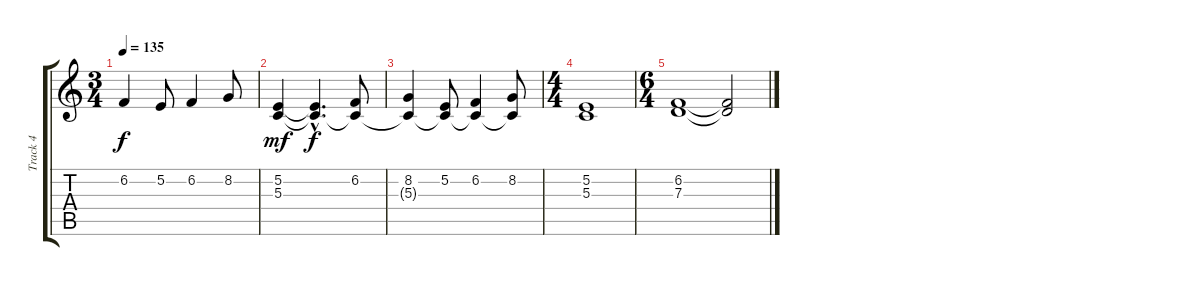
\track ("Track 4" "Track 4") {instrument churchorgan}
\staff {score tabs}
\tuning (E4 B3 G3 D3 A2 E2) {hide}
\ts (3 4)
\tempo 135
\clef g2
\ks c
6.2.4{dy f} 5.2.8 6.2.4 8.2.8 |
(5.2 5.3).4{dy mf} (5.2{hac t} 5.3{hac t}).4{d dy f} (6.2 5.3{t}).8 |
(8.2 5.3{t}).4 (5.2 5.3{t}).8 (6.2 5.3{t}).4 (8.2 5.3{t}).8 |
\ts (4 4)
(5.2 5.3).1 |
\ts (6 4)
(6.2 7.3).1 (6.2{t} 7.3{t}).2
